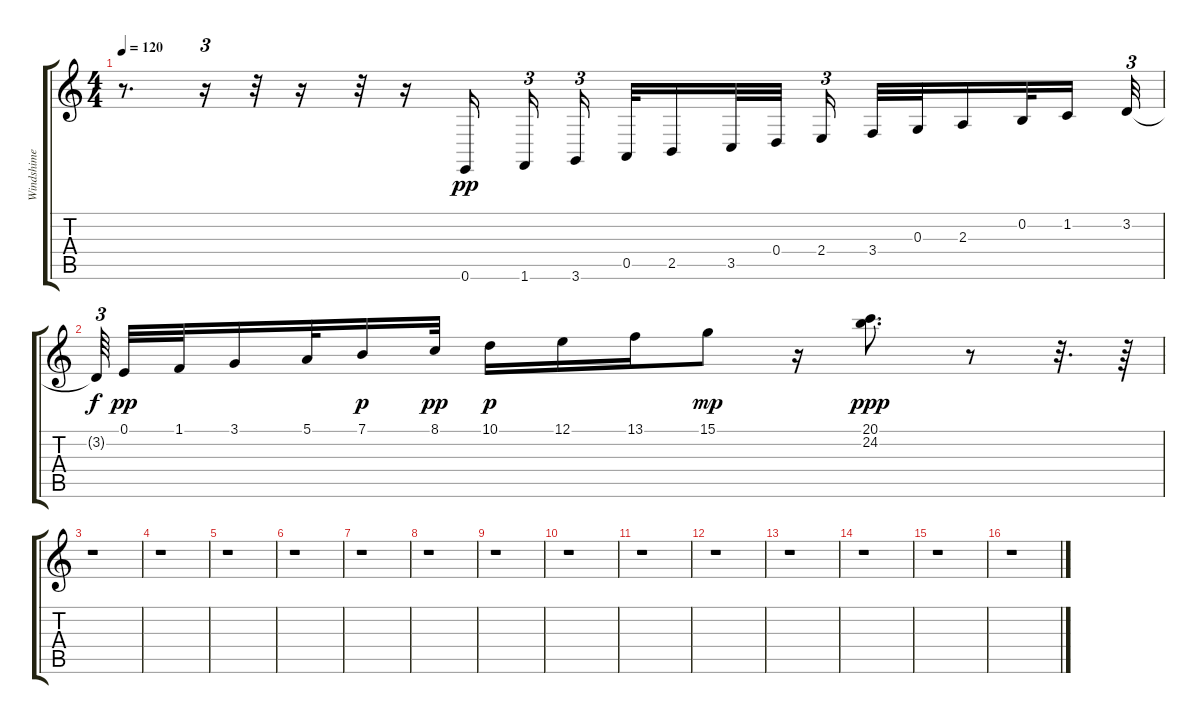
\track ("Windshime ıôôåêò âåòğà" "Windshime ") {instrument breathnoise}
\staff {score tabs}
\tuning (E4 B3 G3 D3 A2 E2) {hide}
\ts (4 4)
\tempo 120
\clef g2
\ks c
r.8{d dy p} r.16{tu (3 2)} r.32 r.16 r.32 r.16 0.6.16{dy pp} 1.6.16{tu (3 2)} 3.6.16{tu (3 2) beam splitsecondary} 0.5.32 2.5.16 3.5.32 0.4.32{beam splitsecondary} 2.4.16{tu (3 2)} 3.4.32 0.3.32 2.3.16 0.2.32 1.2.16{beam splitsecondary} 3.2.32{tu (3 2)} |
3.2{t}.64{tu (3 2) dy f beam splitsecondary} 0.1.32{dy pp} 1.1.32 3.1.16 5.1.32 7.1.16{dy p} 8.1.32{dy pp} 10.1.16{dy p} 12.1.16 13.1.16 15.1.8{dy mp} r.16 (20.1 24.2).8{d dy ppp} r.8 r.32{d} r.64 |
r.1 |
r.1 |
r.1 |
r.1 |
r.1 |
r.1 |
r.1 |
r.1 |
r.1 |
r.1 |
r.1 |
r.1 |
r.1 |
r.1
